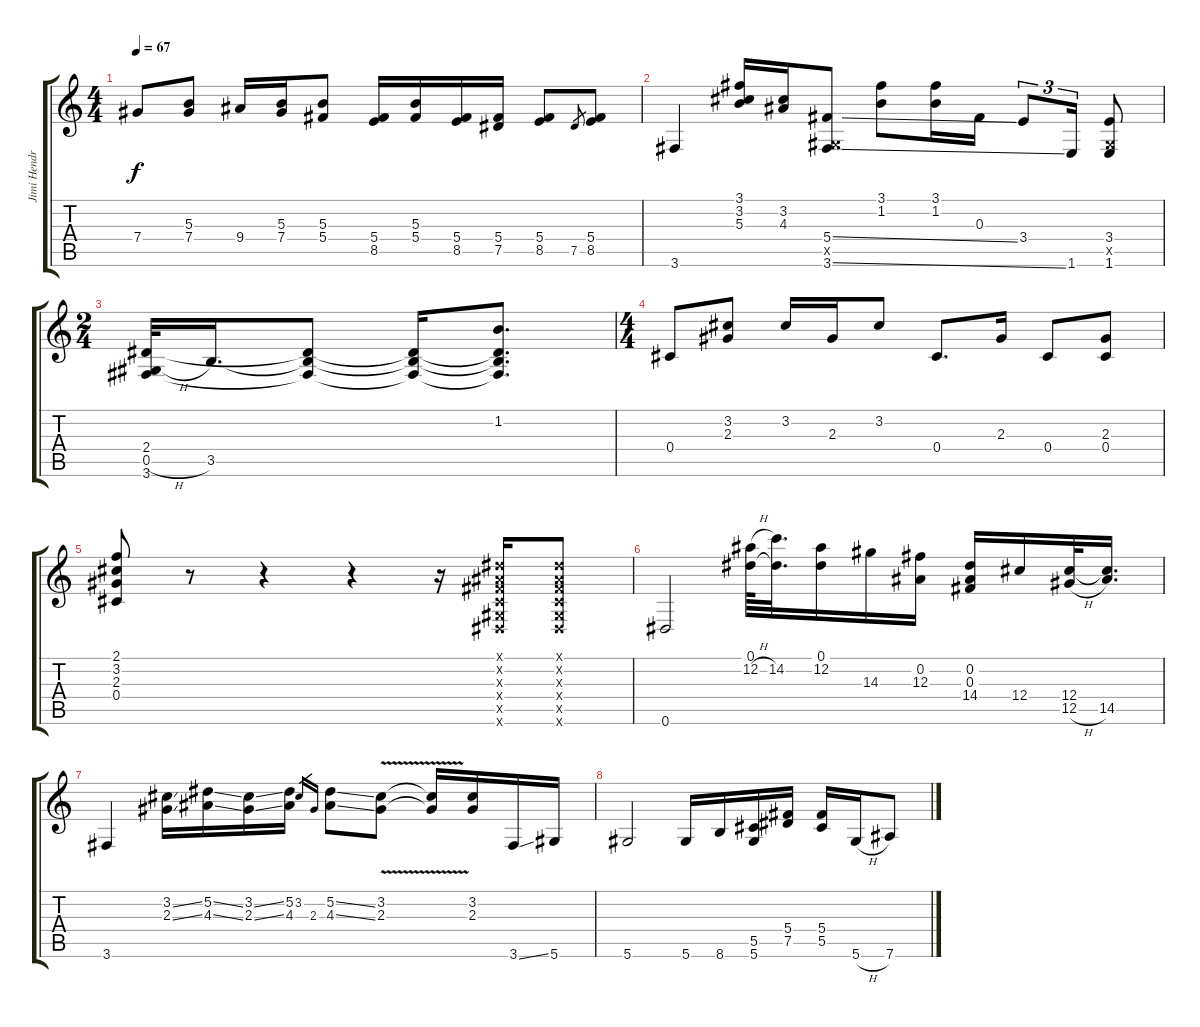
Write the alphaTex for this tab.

\track ("Jimi Hendrix" "Jimi Hendr") {instrument electricguitarclean}
\staff {score tabs}
\tuning (Eb4 Bb3 Gb3 Db3 Ab2 Eb2) {hide}
\ts (4 4)
\tempo 67
\clef g2
\ks c
7.4.8{dy f} (5.3 7.4).8 9.4.16 (5.3 7.4).16 (5.3 5.4).8 (5.4 8.5).16 (5.3 5.4).16 (5.4 8.5).16 (5.4 7.5).16 (5.4 8.5).8 7.5.8{gr} (5.4 8.5).8 |
3.6.4 (3.1 3.2 5.3).16 (3.2 4.3).16 (5.4{ss} 0.5{x} 3.6{ss}).8 (3.1 1.2).8 (3.1 1.2).16 0.3.16 3.4.8{tu (3 2)} 1.6.16{tu (3 2)} (3.4 0.5{x} 1.6).8 |
\ts (2 4)
(2.4 0.5{h} 3.6).32 3.5.16{d} (2.4{t} 3.5{t} 3.6{t}).8 (2.4{t} 3.5{t} 3.6{t}).16 (1.2 2.4{t} 3.5{t} 3.6{t}).8{d} |
\ts (4 4)
0.4.8 (3.2 2.3).8 3.2.16 2.3.16 3.2.8 0.4.8{d} 2.3.16 0.4.8 (2.3 0.4).8 |
(2.1 3.2 2.3 0.4).8 r.8 r.4 r.4 r.16 (0.1{x} 0.2{x} 0.3{x} 0.4{x} 0.5{x} 0.6{x}).16 (0.1{x} 0.2{x} 0.3{x} 0.4{x} 0.5{x} 0.6{x}).8 |
0.6.2 (0.1 12.2{h}).64 (0.1{t} 14.2).32{d} (0.1 12.2).16 14.3.16 (0.2 12.3).16 (0.2 0.3 14.4).16 12.4.16 (12.4 12.5{h}).32 (12.4{t} 14.5).16{d} |
3.6.4 (3.2{ss} 2.3{ss}).16 (5.2{ss} 4.3{ss}).16 (3.2{ss} 2.3{ss}).16 (5.2 4.3).16 3.2.16{gr} 2.3.16{gr} (5.2{ss} 4.3{ss}).8 (3.2{v} 2.3{v}).8 (3.2{t} 2.3{t}).16 (3.2 2.3).16 3.6{ss}.16 5.6.16 |
5.6.2 5.6.16 8.6.16 (5.5 5.6).16 (5.4 7.5).16 (5.4 5.5).16 5.6{h}.16 7.6{ss}.8
